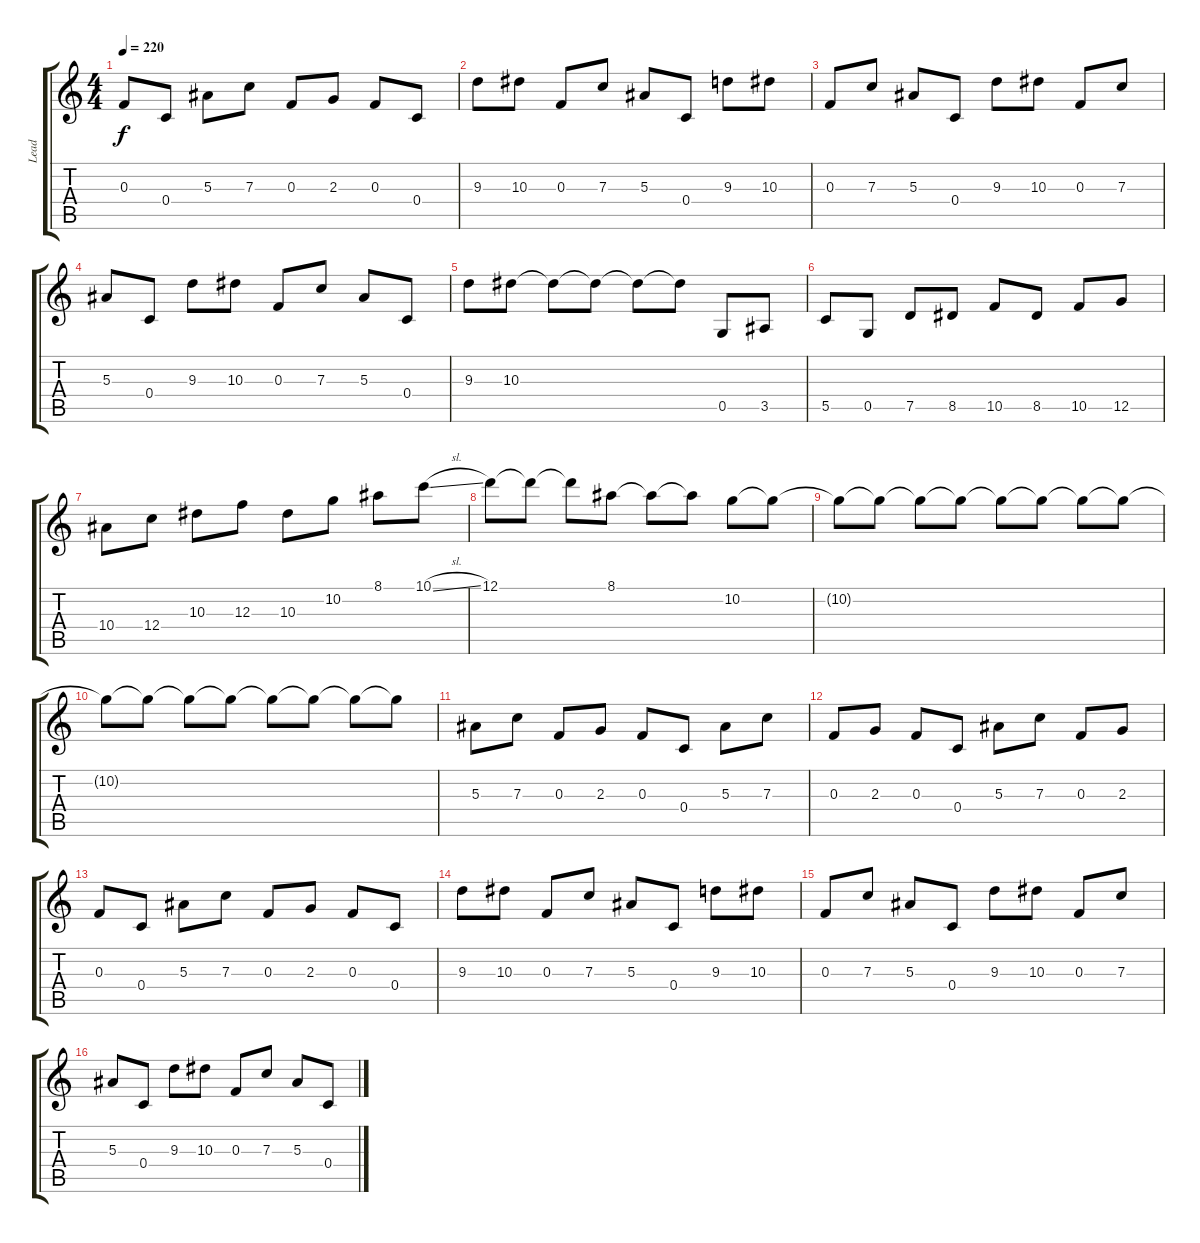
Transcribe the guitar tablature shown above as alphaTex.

\track ("Lead" "Lead") {instrument electricguitarjazz}
\staff {score tabs}
\tuning (D4 A3 F3 C3 G2 C2) {hide}
\ts (4 4)
\tempo 220
\clef g2
\ks c
0.3.8{dy f} 0.4.8 5.3.8 7.3.8 0.3.8 2.3.8 0.3.8 0.4.8 |
9.3.8 10.3.8 0.3.8 7.3.8 5.3.8 0.4.8 9.3.8 10.3.8 |
0.3.8 7.3.8 5.3.8 0.4.8 9.3.8 10.3.8 0.3.8 7.3.8 |
5.3.8 0.4.8 9.3.8 10.3.8 0.3.8{balance 8} 7.3.8 5.3.8 0.4.8 |
9.3.8{volume 9} 10.3.8 10.3{t}.8 10.3{t}.8 10.3{t}.8 10.3{t}.8 0.5.8 3.5.8 |
5.5.8 0.5.8 7.5.8 8.5.8 10.5.8 8.5.8 10.5.8 12.5.8 |
10.4.8 12.4.8 10.3.8 12.3.8 10.3.8 10.2.8 8.1.8 10.1{sl}.8 |
12.1.8 12.1{t}.8 12.1{t}.8 8.1.8 8.1{t}.8 8.1{t}.8 10.2.8 10.2{t}.8 |
10.2{t}.8 10.2{t}.8{volume 5} 10.2{t}.8 10.2{t}.8 10.2{t}.8 10.2{t}.8 10.2{t}.8 10.2{t}.8 |
10.2{t}.8 10.2{t}.8 10.2{t}.8 10.2{t}.8 10.2{t}.8 10.2{t}.8 10.2{t}.8 10.2{t}.8 |
5.3.8 7.3.8 0.3.8 2.3.8 0.3.8 0.4.8 5.3.8 7.3.8 |
0.3.8 2.3.8 0.3.8 0.4.8 5.3.8 7.3.8 0.3.8 2.3.8 |
0.3.8 0.4.8 5.3.8{volume 0} 7.3.8 0.3.8 2.3.8 0.3.8 0.4.8 |
9.3.8 10.3.8 0.3.8 7.3.8 5.3.8 0.4.8 9.3.8 10.3.8 |
0.3.8 7.3.8 5.3.8 0.4.8 9.3.8 10.3.8 0.3.8 7.3.8 |
5.3.8 0.4.8 9.3.8 10.3.8 0.3.8 7.3.8 5.3.8 0.4.8
